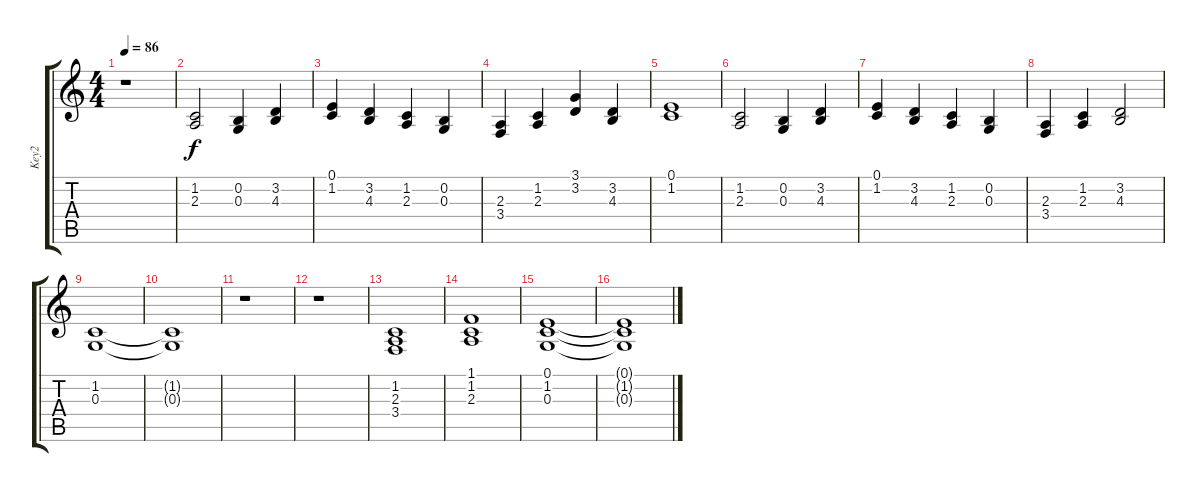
\track ("Key2" "Key2") {instrument stringensemble1}
\staff {score tabs}
\tuning (E4 B3 G3 D3 A2 E2) {hide}
\ts (4 4)
\tempo 86
\clef g2
\ks c
r.1{dy f instrument stringensemble1} |
(1.2 2.3).2 (0.2 0.3).4 (3.2 4.3).4 |
(0.1 1.2).4 (3.2 4.3).4 (1.2 2.3).4 (0.2 0.3).4 |
(2.3 3.4).4 (1.2 2.3).4 (3.1 3.2).4 (3.2 4.3).4 |
(0.1 1.2).1 |
(1.2 2.3).2 (0.2 0.3).4 (3.2 4.3).4 |
(0.1 1.2).4 (3.2 4.3).4 (1.2 2.3).4 (0.2 0.3).4 |
(2.3 3.4).4 (1.2 2.3).4 (3.2 4.3).2 |
(1.2 0.3).1 |
(1.2{t} 0.3{t}).1 |
r.1 |
r.1 |
(1.2 2.3 3.4).1{instrument drawbarorgan} |
(1.1 1.2 2.3).1{instrument drawbarorgan} |
(0.1 1.2 0.3).1 |
(0.1{t} 1.2{t} 0.3{t}).1
